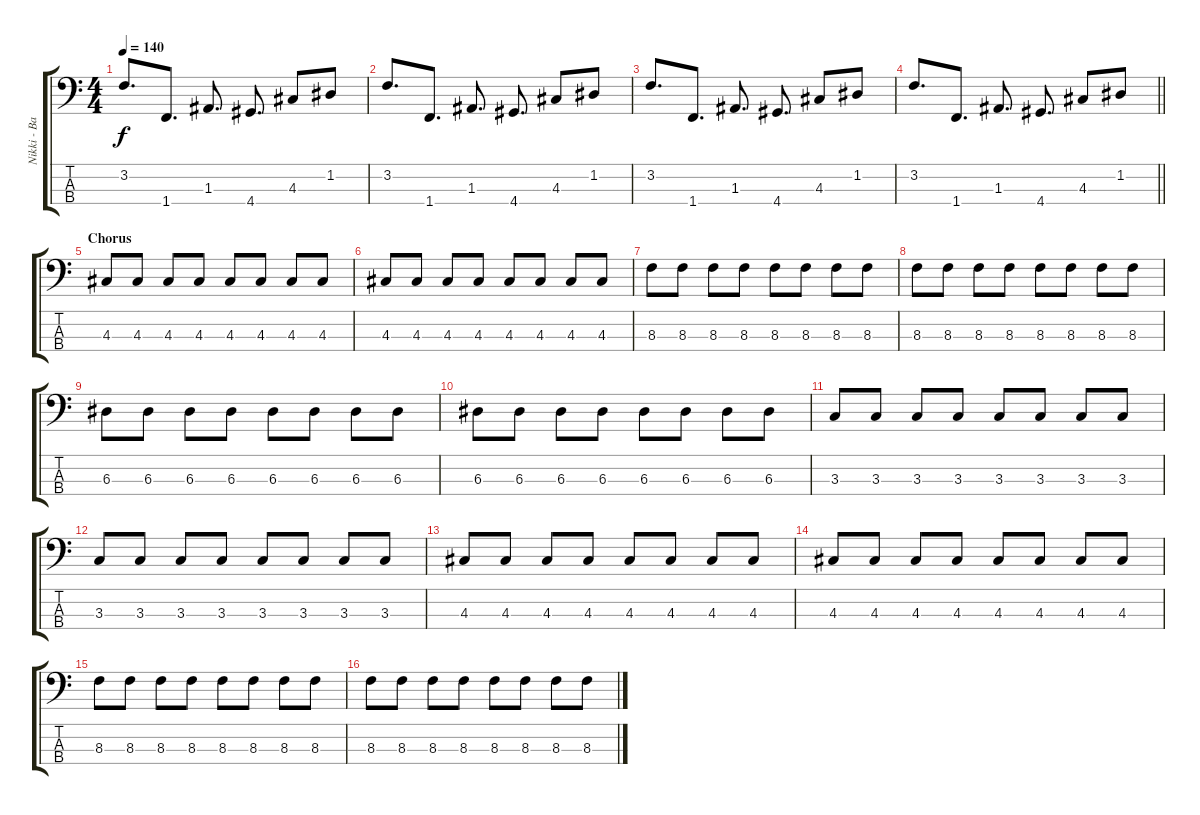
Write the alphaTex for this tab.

\track ("Nikki - Bass" "Nikki - Ba") {instrument electricbassfinger}
\staff {score tabs}
\tuning (G2 D2 A1 E1) {hide}
\ts (4 4)
\tempo 140
\clef f4
\ks c
3.2.8{d dy f} 1.4.8{d} 1.3.8{d} 4.4.8{d} 4.3.8 1.2.8 |
3.2.8{d} 1.4.8{d} 1.3.8{d} 4.4.8{d} 4.3.8 1.2.8 |
3.2.8{d} 1.4.8{d} 1.3.8{d} 4.4.8{d} 4.3.8 1.2.8 |
\barLineRight lightlight
3.2.8{d} 1.4.8{d} 1.3.8{d} 4.4.8{d} 4.3.8 1.2.8 |
\section ("" "Chorus")
4.3.8 4.3.8 4.3.8 4.3.8 4.3.8 4.3.8 4.3.8 4.3.8 |
4.3.8 4.3.8 4.3.8 4.3.8 4.3.8 4.3.8 4.3.8 4.3.8 |
8.3.8 8.3.8 8.3.8 8.3.8 8.3.8 8.3.8 8.3.8 8.3.8 |
8.3.8 8.3.8 8.3.8 8.3.8 8.3.8 8.3.8 8.3.8 8.3.8 |
6.3.8 6.3.8 6.3.8 6.3.8 6.3.8 6.3.8 6.3.8 6.3.8 |
6.3.8 6.3.8 6.3.8 6.3.8 6.3.8 6.3.8 6.3.8 6.3.8 |
3.3.8 3.3.8 3.3.8 3.3.8 3.3.8 3.3.8 3.3.8 3.3.8 |
3.3.8 3.3.8 3.3.8 3.3.8 3.3.8 3.3.8 3.3.8 3.3.8 |
4.3.8 4.3.8 4.3.8 4.3.8 4.3.8 4.3.8 4.3.8 4.3.8 |
4.3.8 4.3.8 4.3.8 4.3.8 4.3.8 4.3.8 4.3.8 4.3.8 |
8.3.8 8.3.8 8.3.8 8.3.8 8.3.8 8.3.8 8.3.8 8.3.8 |
8.3.8 8.3.8 8.3.8 8.3.8 8.3.8 8.3.8 8.3.8 8.3.8
